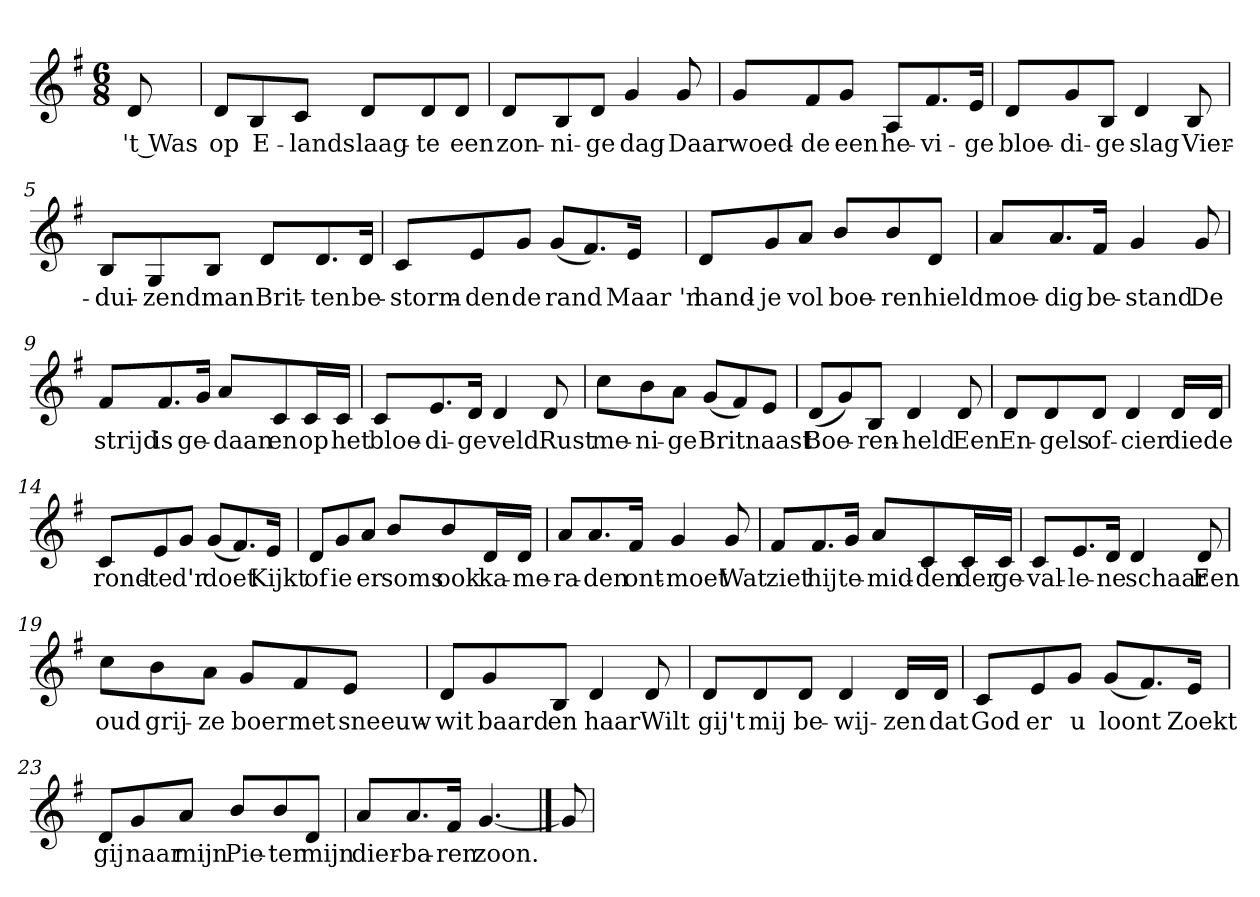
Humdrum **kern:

**kern	**text
*part1	*part1
*staff1	*staff1
*clefG2	*
*k[f#]	*
*G:	*
*M6/8	*
*MM120	*
=	=
8d	't Was
=1	=1
8d/L	op
8B/	E-
8c/J	-lands
8d/L	laag-
8d/	-te
8d/J	een
=2	=2
8d/L	zon-
8B/	-ni-
8d/J	-ge
4g	dag
8g	Daar
=3	=3
8g/L	woed-
8f#/	-de
8g/J	een
8A/L	he-
8.f#/	-vi-
16e/Jk	-ge
=4	=4
8d/L	bloe-
8g/	-di-
8B/J	-ge
4d	slag
8B	Vier-
=5	=5
8B/L	-dui-
8G/	-zend
8B/J	man
8d/L	Brit-
8.d/	-ten
16d/Jk	be-
=6	=6
8c/L	-storm-
8e/	-den
8g/J	de
(8g/L	rand
8.f#/)	.
16e/Jk	Maar 'n
=7	=7
8d/L	hand-
8g/	-je
8a/J	vol
8b/L	boe-
8b/	-ren
8d/J	hield
=8	=8
8a/L	moe-
8.a/	-dig
16f#/Jk	be-
4g	-stand
8g	De
=9	=9
8f#/L	strijd
8.f#/	is
16g/Jk	ge-
8a/L	-daan
8c/	en
16c/L	op
16c/JJ	het
=10	=10
8c/L	bloe-
8.e/	-di-
16d/Jk	-ge
4d	veld
8d	Rust
=11	=11
8cc\L	me-
8b\	-ni-
8a\J	-ge
(8g/L	Brit
8f#/)	.
8e/J	naast
=12	=12
(8d/L	Boe-
8g/)	.
8B/J	-ren-
4d	-held
8d	Een
=13	=13
8d/L	En-
8d/	-gels
8d/J	of-
4d	-cier
16d/LL	die
16d/JJ	de
=14	=14
8c/L	rond-
8e/	-te
8g/J	d'r
(8g/L	doet
8.f#/)	.
16e/Jk	Kijkt
=15	=15
8d/L	of
8g/	ie
8a/J	er
8b/L	soms
8b/	ook
16d/L	ka-
16d/JJ	-me-
=16	=16
8a/L	-ra-
8.a/	-den
16f#/Jk	ont-
4g	-moet
8g	Wat
=17	=17
8f#/L	ziet
8.f#/	hij
16g/Jk	te-
8a/L	-mid-
8c/	-den
16c/L	der
16c/JJ	ge-
=18	=18
8c/L	-val-
8.e/	-le-
16d/Jk	-ne
4d	schaar
8d	Een
=19	=19
8cc\L	oud
8b\	grij-
8a\J	-ze
8g/L	boer
8f#/	met
8e/J	sneeuw-
=20	=20
8d/L	-wit
8g/	baard
8B/J	en
4d	haar
8d	Wilt
=21	=21
8d/L	gij't
8d/	mij
8d/J	be-
4d	-wij-
16d/LL	-zen
16d/JJ	dat
=22	=22
8c/L	God
8e/	er
8g/J	u
(8g/L	loont
8.f#/)	.
16e/Jk	Zoekt
=23	=23
8d/L	gij
8g/	naar
8a/J	mijn
8b/L	Pie-
8b/	-ter
8d/J	mijn
=24	=24
8a/L	dier-
8.a/	-ba-
16f#/Jk	-ren
[4.g	zoon.
==25	==25
8g]	.
=	=
*-	*-
